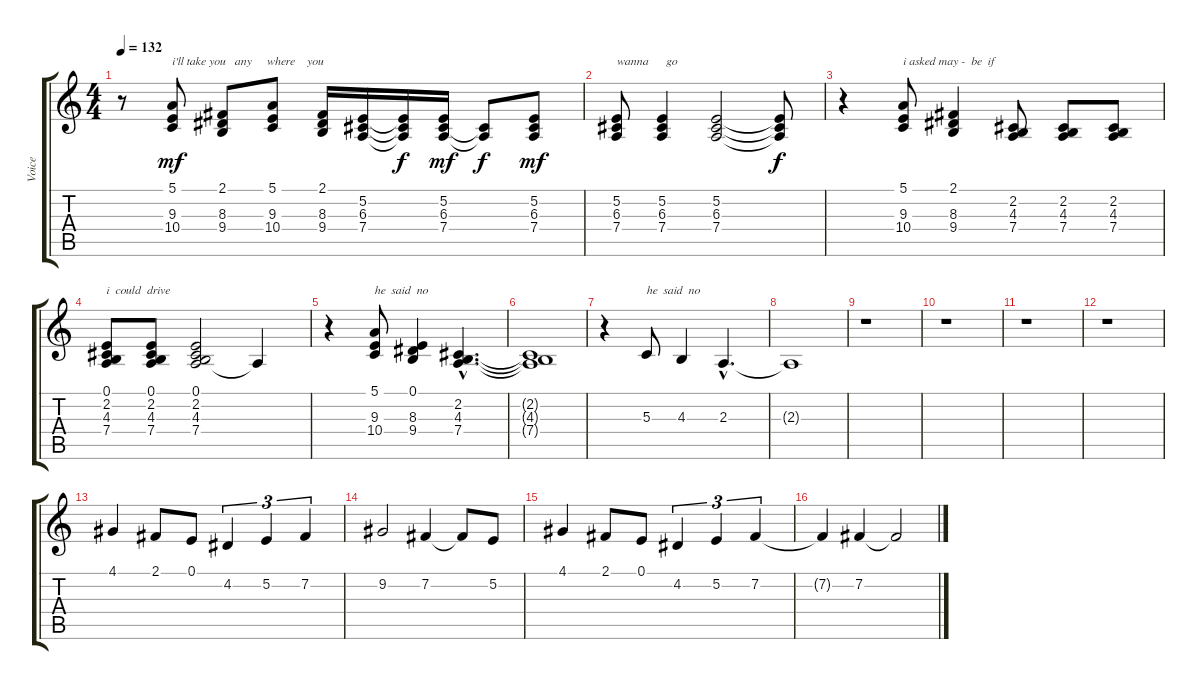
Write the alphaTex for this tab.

\track ("Voice" "Voice") {instrument brightacousticpiano}
\staff {score tabs}
\tuning (E4 B3 G3 D3 A2 E2) {hide}
\ts (4 4)
\tempo 132
\clef g2
\ks c
r.8{dy f} (5.1 9.3 10.4).8{txt "i'll take you   any     where    you" dy mf} (2.1 8.3 9.4).8 (5.1 9.3 10.4).8 (2.1 8.3 9.4).16 (5.2 6.3 7.4).16 (5.2{t} 6.3{t} 7.4{t}).16{dy f} (5.2 6.3 7.4).16{dy mf} (6.3{t} 7.4{t}).8{dy f} (5.2 6.3 7.4).8{dy mf} |
(5.2 6.3 7.4).8{txt "wanna      go"} (5.2 6.3 7.4).4 (5.2 6.3 7.4).2 (5.2{t} 6.3{t} 7.4{t}).8{dy f} |
r.4 (5.1 9.3 10.4).8{txt "i asked may -  be  if"} (2.1 8.3 9.4).4 (2.2 4.3 7.4).8 (2.2 4.3 7.4).8 (2.2 4.3 7.4).8 |
(0.1 2.2 4.3 7.4).8{txt "i  could  drive"} (0.1 2.2 4.3 7.4).8 (0.1 2.2 4.3 7.4).2 7.4{t}.4 |
r.4 (5.1 9.3 10.4).8{txt "he  said  no"} (0.1 8.3 9.4).4 (2.2{hac} 4.3{hac} 7.4{hac}).4{d} |
(2.2{t} 4.3{t} 7.4{t}).1 |
r.4 5.3.8{txt "he  said  no"} 4.3.4 2.3{hac}.4{d} |
2.3{t}.1 |
r.1 |
r.1 |
r.1 |
r.1 |
4.1.4 2.1.8 0.1.8 4.2.4{tu (3 2)} 5.2.4{tu (3 2)} 7.2.4{tu (3 2)} |
9.2.2 7.2.4 7.2{t}.8 5.2.8 |
4.1.4 2.1.8 0.1.8 4.2.4{tu (3 2)} 5.2.4{tu (3 2)} 7.2.4{tu (3 2)} |
7.2{t}.4 7.2.4 7.2{t}.2
